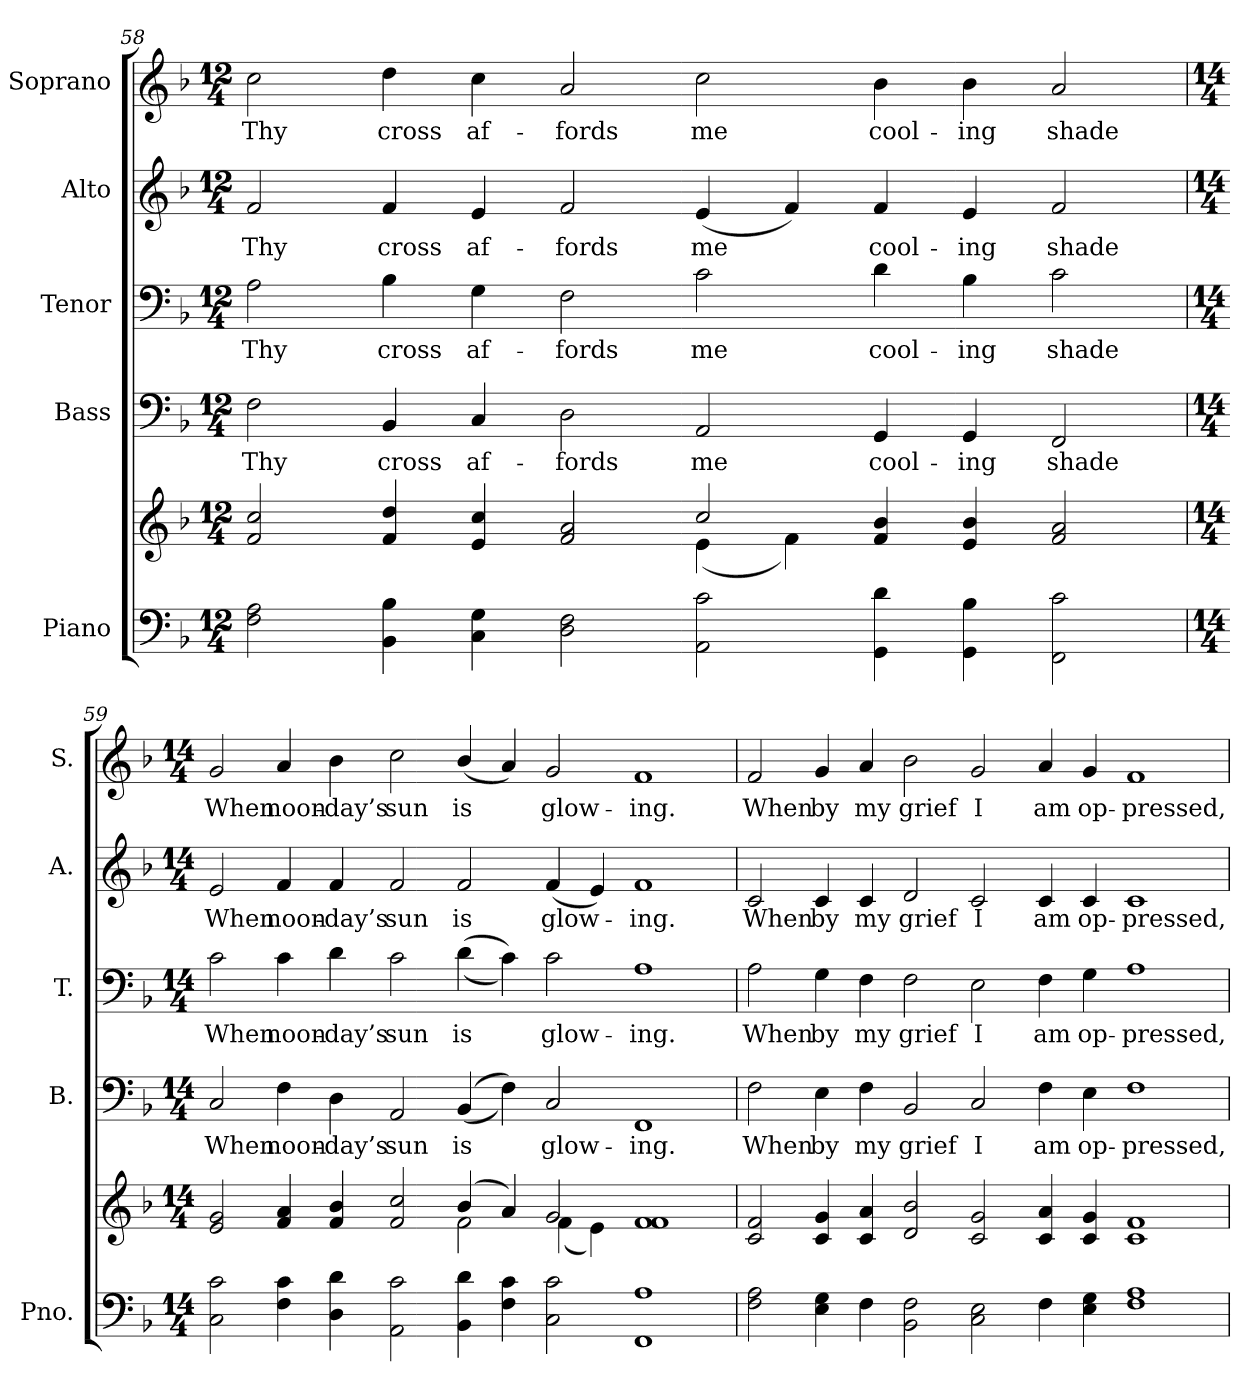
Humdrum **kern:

**kern	**kern	**kern	**text	**kern	**text	**kern	**text	**kern	**text
*part5	*part5	*part4	*part4	*part3	*part3	*part2	*part2	*part1	*part1
*staff6	*staff5	*staff4	*staff4	*staff3	*staff3	*staff2	*staff2	*staff1	*staff1
*I"Piano	*	*I"Bass	*	*I"Tenor	*	*I"Alto	*	*I"Soprano	*
*I'Pno.	*	*I'B.	*	*I'T.	*	*I'A.	*	*I'S.	*
!!LO:PB:g=z
*clefF4	*clefG2	*clefF4	*	*clefF4	*	*clefG2	*	*clefG2	*
*k[b-]	*k[b-]	*k[b-]	*	*k[b-]	*	*k[b-]	*	*k[b-]	*
*F:	*F:	*F:	*	*F:	*	*F:	*	*F:	*
*M12/4	*M12/4	*M12/4	*	*M12/4	*	*M12/4	*	*M12/4	*
=58	=58	=58	=58	=58	=58	=58	=58	=58	=58
*	*^	*	*	*	*	*	*	*	*
!	!	!	!	!LO:LY:b:color=#000000	!	!	!	!	!	!
!	!	!	!	!	!	!LO:LY:b:color=#000000	!	!	!	!
!	!	!	!	!	!	!	!	!LO:LY:b:color=#000000	!	!
!	!	!	!	!	!	!	!	!	!	!LO:LY:b:color=#000000
2Fi\ 2Ai	2fi/ 2cci	1ryy	2Fi\	Thy	2Ai\	Thy	2fi/	Thy	2cci\	Thy
!	!	!	!	!LO:LY:b:color=#000000	!	!	!	!	!	!
!	!	!	!	!	!	!LO:LY:b:color=#000000	!	!	!	!
!	!	!	!	!	!	!	!	!LO:LY:b:color=#000000	!	!
!	!	!	!	!	!	!	!	!	!	!LO:LY:b:color=#000000
4BB-i\ 4B-i	4fi/ 4ddi	.	4BB-i/	cross	4B-i\	cross	4fi/	cross	4ddi\	cross
!	!	!	!	!LO:LY:b:color=#000000	!	!	!	!	!	!
!	!	!	!	!	!	!LO:LY:b:color=#000000	!	!	!	!
!	!	!	!	!	!	!	!	!LO:LY:b:color=#000000	!	!
!	!	!	!	!	!	!	!	!	!	!LO:LY:b:color=#000000
4Ci\ 4Gi	4ei/ 4cci	.	4Ci/	af-	4Gi\	af-	4ei/	af-	4cci\	af-
!	!	!	!	!LO:LY:b:color=#000000	!	!	!	!	!	!
!	!	!	!	!	!	!LO:LY:b:color=#000000	!	!	!	!
!	!	!	!	!	!	!	!	!LO:LY:b:color=#000000	!	!
!	!	!	!	!	!	!	!	!	!	!LO:LY:b:color=#000000
2Di\ 2Fi	2fi/ 2ai	2ryy	2Di\	-fords	2Fi\	-fords	2fi/	-fords	2ai/	-fords
!	!	!	!	!LO:LY:b:color=#000000	!	!	!	!	!	!
!	!	!	!	!	!	!LO:LY:b:color=#000000	!	!	!	!
!	!	!	!	!	!	!	!	!LO:LY:b:color=#000000	!	!
!	!	!	!	!	!	!	!	!	!	!LO:LY:b:color=#000000
2AAi\ 2ci	2cci/	(4ei\	2AAi/	me	2ci\	me	(4ei/	me	2cci\	me
.	.	4fi\)	.	.	.	.	4fi/)	.	.	.
!	!	!	!	!LO:LY:b:color=#000000	!	!	!	!	!	!
!	!	!	!	!	!	!LO:LY:b:color=#000000	!	!	!	!
!	!	!	!	!	!	!	!	!LO:LY:b:color=#000000	!	!
!	!	!	!	!	!	!	!	!	!	!LO:LY:b:color=#000000
4GGi\ 4di	4fi/ 4b-i	1ryy	4GGi/	cool-	4di\	cool-	4fi/	cool-	4b-i\	cool-
!	!	!	!	!LO:LY:b:color=#000000	!	!	!	!	!	!
!	!	!	!	!	!	!LO:LY:b:color=#000000	!	!	!	!
!	!	!	!	!	!	!	!	!LO:LY:b:color=#000000	!	!
!	!	!	!	!	!	!	!	!	!	!LO:LY:b:color=#000000
4GGi\ 4B-i	4ei/ 4b-i	.	4GGi/	-ing	4B-i\	-ing	4ei/	-ing	4b-i\	-ing
!	!	!	!	!LO:LY:b:color=#000000	!	!	!	!	!	!
!	!	!	!	!	!	!LO:LY:b:color=#000000	!	!	!	!
!	!	!	!	!	!	!	!	!LO:LY:b:color=#000000	!	!
!	!	!	!	!	!	!	!	!	!	!LO:LY:b:color=#000000
2FFi\ 2ci	2fi/ 2ai	.	2FFi/	shade	2ci\	shade	2fi/	shade	2ai/	shade
!!LO:PB:g=z
=59	=59	=59	=59	=59	=59	=59	=59	=59	=59	=59
*M14/4	*M14/4	*	*M14/4	*	*M14/4	*	*M14/4	*	*M14/4	*
!	!	!	!	!LO:LY:b:color=#000000	!	!	!	!	!	!
!	!	!	!	!	!	!LO:LY:b:color=#000000	!	!	!	!
!	!	!	!	!	!	!	!	!LO:LY:b:color=#000000	!	!
!	!	!	!	!	!	!	!	!	!	!LO:LY:b:color=#000000
2Ci\ 2ci	2ei/ 2gi	2ryy	2Ci/	When	2ci\	When	2ei/	When	2gi/	When
!	!	!	!	!LO:LY:b:color=#000000	!	!	!	!	!	!
!	!	!	!	!	!	!LO:LY:b:color=#000000	!	!	!	!
!	!	!	!	!	!	!	!	!LO:LY:b:color=#000000	!	!
!	!	!	!	!	!	!	!	!	!	!LO:LY:b:color=#000000
4Fi\ 4ci	4fi/ 4ai	1ryy	4Fi\	noon-	4ci\	noon-	4fi/	noon-	4ai/	noon-
!	!	!	!	!LO:LY:b:color=#000000	!	!	!	!	!	!
!	!	!	!	!	!	!LO:LY:b:color=#000000	!	!	!	!
!	!	!	!	!	!	!	!	!LO:LY:b:color=#000000	!	!
!	!	!	!	!	!	!	!	!	!	!LO:LY:b:color=#000000
4Di\ 4di	4fi/ 4b-i	.	4Di\	-day’s	4di\	-day’s	4fi/	-day’s	4b-i\	-day’s
!	!	!	!	!LO:LY:b:color=#000000	!	!	!	!	!	!
!	!	!	!	!	!	!LO:LY:b:color=#000000	!	!	!	!
!	!	!	!	!	!	!	!	!LO:LY:b:color=#000000	!	!
!	!	!	!	!	!	!	!	!	!	!LO:LY:b:color=#000000
2AAi\ 2ci	2fi/ 2cci	.	2AAi/	sun	2ci\	sun	2fi/	sun	2cci\	sun
!	!	!	!	!LO:LY:b:color=#000000	!	!	!	!	!	!
!	!	!	!	!	!	!LO:LY:b:color=#000000	!	!	!	!
!	!	!	!	!	!	!	!	!LO:LY:b:color=#000000	!	!
!	!	!	!	!	!	!	!	!	!	!LO:LY:b:color=#000000
4BB-i\ 4di	(4b-i/	2fi\	((4BB-i/	is	((4di\	is	2fi/	is	(4b-i/	is
4Fi\ 4ci	4ai/)	.	4Fi\))	.	4ci\))	.	.	.	4ai/)	.
!	!	!	!	!LO:LY:b:color=#000000	!	!	!	!	!	!
!	!	!	!	!	!	!LO:LY:b:color=#000000	!	!	!	!
!	!	!	!	!	!	!	!	!LO:LY:b:color=#000000	!	!
!	!	!	!	!	!	!	!	!	!	!LO:LY:b:color=#000000
2Ci\ 2ci	2gi/	(4fi\	2Ci/	glow-	2ci\	glow-	(4fi/	glow-	2gi/	glow-
.	.	4ei\)	.	.	.	.	4ei/)	.	.	.
!	!	!	!	!LO:LY:b:color=#000000	!	!	!	!	!	!
!	!	!	!	!	!	!LO:LY:b:color=#000000	!	!	!	!
!	!	!	!	!	!	!	!	!LO:LY:b:color=#000000	!	!
!	!	!	!	!	!	!	!	!	!	!LO:LY:b:color=#000000
1FFi 1Ai	1fi 1fi	1ryy	1FFi	-ing.	1Ai	-ing.	1fi	-ing.	1fi	-ing.
*	*v	*v	*	*	*	*	*	*	*	*
!!LO:PB:g=z
=60	=60	=60	=60	=60	=60	=60	=60	=60	=60
*	*^	*	*	*	*	*	*	*	*
!	!	!	!	!LO:LY:b:color=#000000	!	!	!	!	!	!
*	*v	*v	*	*	*	*	*	*	*	*
*	*^	*	*	*	*	*	*	*	*
!	!	!	!	!	!	!LO:LY:b:color=#000000	!	!	!	!
*	*v	*v	*	*	*	*	*	*	*	*
*	*^	*	*	*	*	*	*	*	*
!	!	!	!	!	!	!	!	!LO:LY:b:color=#000000	!	!
*	*v	*v	*	*	*	*	*	*	*	*
*	*^	*	*	*	*	*	*	*	*
!	!	!	!	!	!	!	!	!	!	!LO:LY:b:color=#000000
*	*v	*v	*	*	*	*	*	*	*	*
2Fi\ 2Ai	2ci/ 2fi	2Fi\	When	2Ai\	When	2ci/	When	2fi/	When
!	!	!	!LO:LY:b:color=#000000	!	!	!	!	!	!
!	!	!	!	!	!LO:LY:b:color=#000000	!	!	!	!
!	!	!	!	!	!	!	!LO:LY:b:color=#000000	!	!
!	!	!	!	!	!	!	!	!	!LO:LY:b:color=#000000
4Ei\ 4Gi	4ci/ 4gi	4Ei\	by	4Gi\	by	4ci/	by	4gi/	by
!	!	!	!LO:LY:b:color=#000000	!	!	!	!	!	!
!	!	!	!	!	!LO:LY:b:color=#000000	!	!	!	!
!	!	!	!	!	!	!	!LO:LY:b:color=#000000	!	!
!	!	!	!	!	!	!	!	!	!LO:LY:b:color=#000000
4Fi\	4ci/ 4ai	4Fi\	my	4Fi\	my	4ci/	my	4ai/	my
!	!	!	!LO:LY:b:color=#000000	!	!	!	!	!	!
!	!	!	!	!	!LO:LY:b:color=#000000	!	!	!	!
!	!	!	!	!	!	!	!LO:LY:b:color=#000000	!	!
!	!	!	!	!	!	!	!	!	!LO:LY:b:color=#000000
2BB-i\ 2Fi	2di/ 2b-i	2BB-i/	grief	2Fi\	grief	2di/	grief	2b-i\	grief
!	!	!	!LO:LY:b:color=#000000	!	!	!	!	!	!
!	!	!	!	!	!LO:LY:b:color=#000000	!	!	!	!
!	!	!	!	!	!	!	!LO:LY:b:color=#000000	!	!
!	!	!	!	!	!	!	!	!	!LO:LY:b:color=#000000
2Ci\ 2Ei	2ci/ 2gi	2Ci/	I	2Ei\	I	2ci/	I	2gi/	I
!	!	!	!LO:LY:b:color=#000000	!	!	!	!	!	!
!	!	!	!	!	!LO:LY:b:color=#000000	!	!	!	!
!	!	!	!	!	!	!	!LO:LY:b:color=#000000	!	!
!	!	!	!	!	!	!	!	!	!LO:LY:b:color=#000000
4Fi\	4ci/ 4ai	4Fi\	am	4Fi\	am	4ci/	am	4ai/	am
!	!	!	!LO:LY:b:color=#000000	!	!	!	!	!	!
!	!	!	!	!	!LO:LY:b:color=#000000	!	!	!	!
!	!	!	!	!	!	!	!LO:LY:b:color=#000000	!	!
!	!	!	!	!	!	!	!	!	!LO:LY:b:color=#000000
4Ei\ 4Gi	4ci/ 4gi	4Ei\	op-	4Gi\	op-	4ci/	op-	4gi/	op-
!	!	!	!LO:LY:b:color=#000000	!	!	!	!	!	!
!	!	!	!	!	!LO:LY:b:color=#000000	!	!	!	!
!	!	!	!	!	!	!	!LO:LY:b:color=#000000	!	!
!	!	!	!	!	!	!	!	!	!LO:LY:b:color=#000000
1Fi 1Ai	1ci 1fi	1Fi	-pressed,	1Ai	-pressed,	1ci	-pressed,	1fi	-pressed,
=	=	=	=	=	=	=	=	=	=
*-	*-	*-	*-	*-	*-	*-	*-	*-	*-
